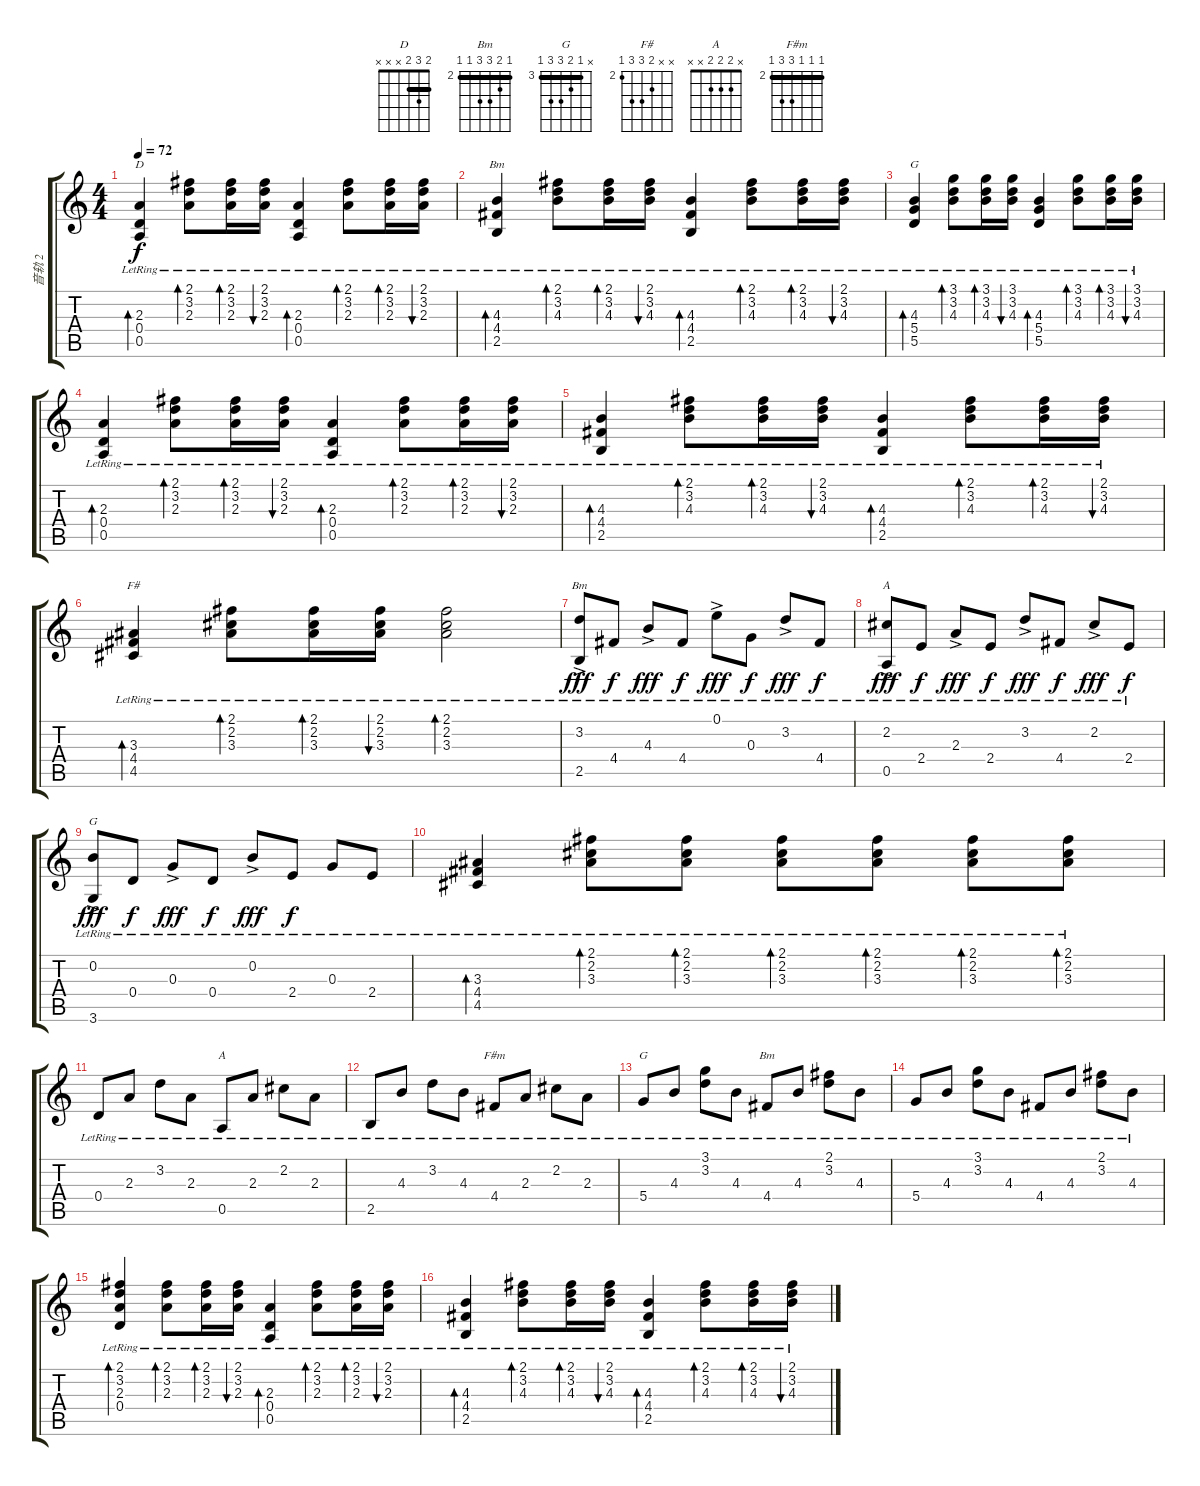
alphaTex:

\track ("音轨 2" "音轨 2") {instrument acousticguitarsteel}
\staff {score tabs}
\tuning (E4 B3 G3 D3 A2 E2) {hide}
\chord ("D" 2 3 2 x x x) {barre 2}
\chord ("Bm" x 3 4 4 x 2) {firstfret 2 barre 2}
\chord ("G" x x 4 5 5 3) {firstfret 3 barre 3}
\chord ("F#" x x 3 4 4 2) {firstfret 2 barre 2}
\chord ("Bm" x 3 4 4 2 x) {firstfret 2}
\chord ("A" x 2 2 x 0 x) {barre 2}
\chord ("G" 3 0 x x 2 3)
\chord ("A" x 2 2 2 x x)
\chord ("F#m" 2 2 2 4 4 2) {firstfret 2 barre 2}
\chord ("G" x 3 4 5 5 3) {firstfret 3 barre 3}
\chord ("Bm" 2 3 4 4 2 2) {firstfret 2 barre 2}
\ts (4 4)
\tempo 72
\clef g2
\ks c
(2.3{lr} 0.4{lr} 0.5{lr}).4{bd 60 ch "D" dy f} (2.1{lr} 3.2{lr} 2.3{lr}).8{bd 120} (2.1{lr} 3.2{lr} 2.3{lr}).16{bd 120} (2.1{lr} 3.2{lr} 2.3{lr}).16{bu 120} (2.3{lr} 0.4{lr} 0.5{lr}).4{bd 120} (2.1{lr} 3.2{lr} 2.3{lr}).8{bd 120} (2.1{lr} 3.2{lr} 2.3{lr}).16{bd 120} (2.1{lr} 3.2{lr} 2.3{lr}).16{bu 120} |
(4.3{lr} 4.4{lr} 2.5{lr}).4{bd 60 ch "Bm"} (2.1{lr} 3.2{lr} 4.3{lr}).8{bd 60} (2.1{lr} 3.2{lr} 4.3{lr}).16{bd 60} (2.1{lr} 3.2{lr} 4.3{lr}).16{bu 60} (4.3{lr} 4.4{lr} 2.5{lr}).4{bd 60} (2.1{lr} 3.2{lr} 4.3{lr}).8{bd 60} (2.1{lr} 3.2{lr} 4.3{lr}).16{bd 60} (2.1{lr} 3.2{lr} 4.3{lr}).16{bu 60} |
(4.3{lr} 5.4{lr} 5.5{lr}).4{bd 60 ch "G"} (3.1{lr} 3.2{lr} 4.3{lr}).8{bd 60} (3.1{lr} 3.2{lr} 4.3{lr}).16{bd 60} (3.1{lr} 3.2{lr} 4.3{lr}).16{bu 60} (4.3{lr} 5.4{lr} 5.5{lr}).4{bd 60} (3.1{lr} 3.2{lr} 4.3{lr}).8{bd 60} (3.1{lr} 3.2{lr} 4.3{lr}).16{bd 60} (3.1{lr} 3.2{lr} 4.3{lr}).16{bu 60} |
(2.3{lr} 0.4{lr} 0.5{lr}).4{bd 60} (2.1{lr} 3.2{lr} 2.3{lr}).8{bd 120} (2.1{lr} 3.2{lr} 2.3{lr}).16{bd 120} (2.1{lr} 3.2{lr} 2.3{lr}).16{bu 120} (2.3{lr} 0.4{lr} 0.5{lr}).4{bd 120} (2.1{lr} 3.2{lr} 2.3{lr}).8{bd 120} (2.1{lr} 3.2{lr} 2.3{lr}).16{bd 120} (2.1{lr} 3.2{lr} 2.3{lr}).16{bu 120} |
(4.3{lr} 4.4{lr} 2.5{lr}).4{bd 60} (2.1{lr} 3.2{lr} 4.3{lr}).8{bd 60} (2.1{lr} 3.2{lr} 4.3{lr}).16{bd 60} (2.1{lr} 3.2{lr} 4.3{lr}).16{bu 60} (4.3{lr} 4.4{lr} 2.5{lr}).4{bd 60} (2.1{lr} 3.2{lr} 4.3{lr}).8{bd 60} (2.1{lr} 3.2{lr} 4.3{lr}).16{bd 60} (2.1{lr} 3.2{lr} 4.3{lr}).16{bu 60} |
(3.3{lr} 4.4{lr} 4.5{lr}).4{bd 60 ch "F#"} (2.1{lr} 2.2{lr} 3.3{lr}).8{bd 60} (2.1{lr} 2.2{lr} 3.3{lr}).16{bd 60} (2.1{lr} 2.2{lr} 3.3{lr}).16{bu 60} (2.1{lr} 2.2{lr} 3.3{lr}).2{bd 60} |
(3.2{ac lr} 2.5{lr}).8{ch "Bm" dy fff} 4.4{lr}.8{dy f} 4.3{ac lr}.8{dy fff} 4.4{lr}.8{dy f} 0.1{ac lr}.8{dy fff} 0.3{lr}.8{dy f} 3.2{ac lr}.8{dy fff} 4.4{lr}.8{dy f} |
(2.2{ac lr} 0.5{lr}).8{ch "A" dy fff} 2.4{lr}.8{dy f} 2.3{ac lr}.8{dy fff} 2.4{lr}.8{dy f} 3.2{ac lr}.8{dy fff} 4.4{lr}.8{dy f} 2.2{ac lr}.8{dy fff} 2.4{lr}.8{dy f} |
(0.2{ac lr} 3.6{lr}).8{ch "G" dy fff} 0.4{lr}.8{dy f} 0.3{ac lr}.8{dy fff} 0.4{lr}.8{dy f} 0.2{ac lr}.8{dy fff} 2.4{lr}.8{dy f} 0.3{lr}.8 2.4{lr}.8 |
(3.3{lr} 4.4{lr} 4.5{lr}).4{bd 60} (2.1{lr} 2.2{lr} 3.3{lr}).8{bd 60} (2.1{lr} 2.2{lr} 3.3{lr}).8{bd 60} (2.1{lr} 2.2{lr} 3.3{lr}).8{bd 60} (2.1{lr} 2.2{lr} 3.3{lr}).8{bd 60} (2.1{lr} 2.2{lr} 3.3{lr}).8{bd 60} (2.1{lr} 2.2{lr} 3.3{lr}).8{bd 60} |
0.4{lr}.8 2.3{lr}.8 3.2{lr}.8 2.3{lr}.8 0.5{lr}.8{ch "A"} 2.3{lr}.8 2.2{lr}.8 2.3{lr}.8 |
2.5{lr}.8 4.3{lr}.8 3.2{lr}.8 4.3{lr}.8 4.4{lr}.8{ch "F#m"} 2.3{lr}.8 2.2{lr}.8 2.3{lr}.8 |
5.4{lr}.8{ch "G"} 4.3{lr}.8 (3.1{lr} 3.2{lr}).8 4.3{lr}.8 4.4{lr}.8{ch "Bm"} 4.3{lr}.8 (2.1{lr} 3.2{lr}).8 4.3{lr}.8 |
5.4{lr}.8 4.3{lr}.8 (3.1{lr} 3.2{lr}).8 4.3{lr}.8 4.4{lr}.8 4.3{lr}.8 (2.1{lr} 3.2{lr}).8 4.3{lr}.8 |
(2.1{lr} 3.2{lr} 2.3{lr} 0.4{lr}).4{bd 120} (2.1{lr} 3.2{lr} 2.3{lr}).8{bd 120} (2.1{lr} 3.2{lr} 2.3{lr}).16{bd 120} (2.1{lr} 3.2{lr} 2.3{lr}).16{bu 120} (2.3{lr} 0.4{lr} 0.5{lr}).4{bd 120} (2.1{lr} 3.2{lr} 2.3{lr}).8{bd 120} (2.1{lr} 3.2{lr} 2.3{lr}).16{bd 120} (2.1{lr} 3.2{lr} 2.3{lr}).16{bu 120} |
(4.3{lr} 4.4{lr} 2.5{lr}).4{bd 60} (2.1{lr} 3.2{lr} 4.3{lr}).8{bd 60} (2.1{lr} 3.2{lr} 4.3{lr}).16{bd 60} (2.1{lr} 3.2{lr} 4.3{lr}).16{bu 60} (4.3{lr} 4.4{lr} 2.5{lr}).4{bd 60} (2.1{lr} 3.2{lr} 4.3{lr}).8{bd 60} (2.1{lr} 3.2{lr} 4.3{lr}).16{bd 60} (2.1{lr} 3.2{lr} 4.3{lr}).16{bu 60}
